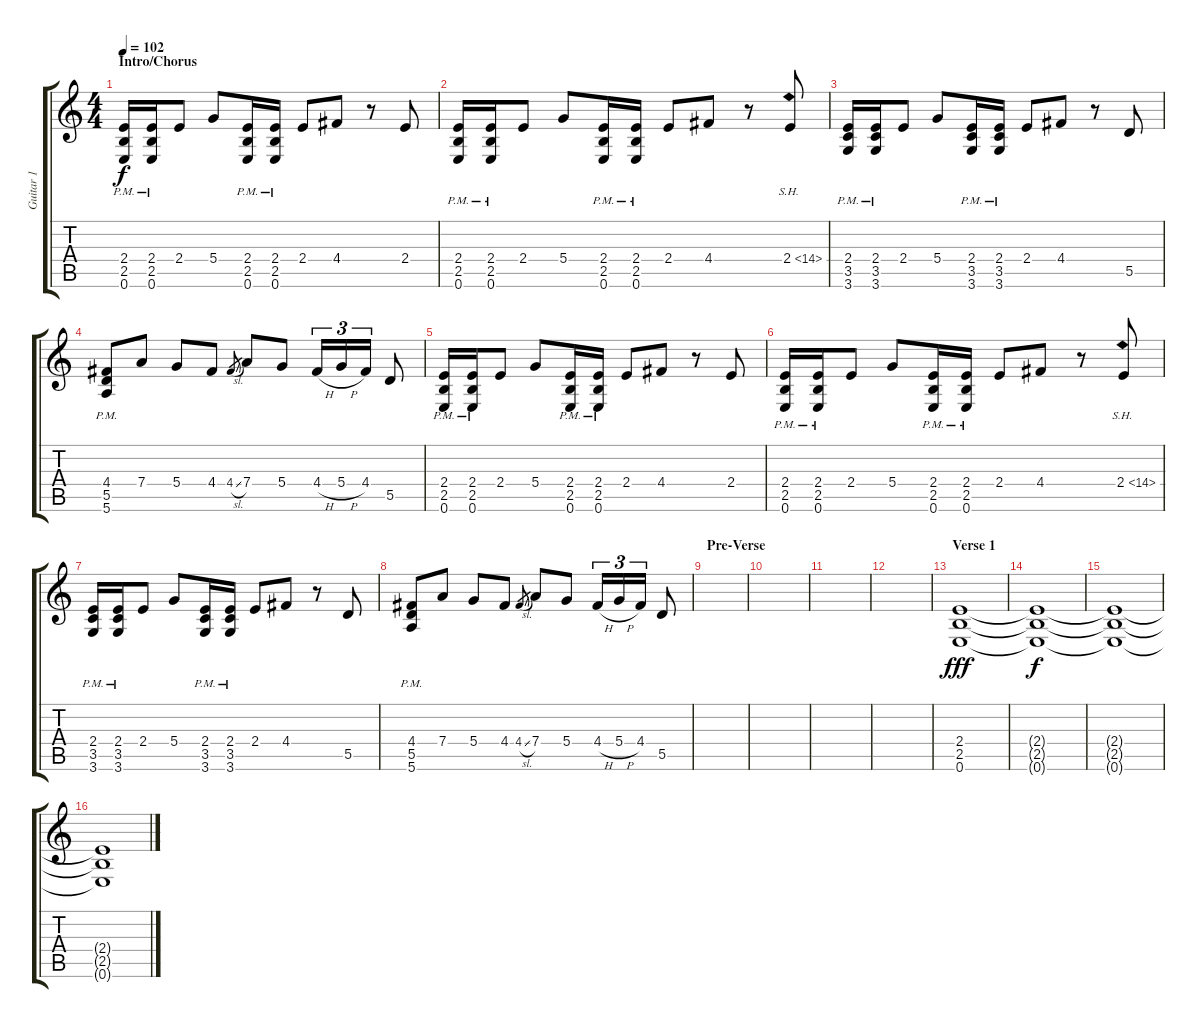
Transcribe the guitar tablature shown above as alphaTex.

\track ("Guitar 1" "Guitar 1") {instrument distortionguitar}
\staff {score tabs}
\tuning (E4 B3 G3 D3 A2 E2) {hide}
\ts (4 4)
\section ("" "Intro/Chorus")
\tempo 102
\clef g2
\ks c
(2.4{pm} 2.5{pm} 0.6{pm}).16{dy f instrument distortionguitar} (2.4{pm} 2.5{pm} 0.6{pm}).16 2.4.8 5.4.8 (2.4{pm} 2.5{pm} 0.6{pm}).16 (2.4{pm} 2.5{pm} 0.6{pm}).16 2.4.8 4.4.8 r.8 2.4.8 |
(2.4{pm} 2.5{pm} 0.6{pm}).16 (2.4{pm} 2.5{pm} 0.6{pm}).16 2.4.8 5.4.8 (2.4{pm} 2.5{pm} 0.6{pm}).16 (2.4{pm} 2.5{pm} 0.6{pm}).16 2.4.8 4.4.8 r.8 2.4{sh 12}.8 |
(2.4{pm} 3.5{pm} 3.6{pm}).16 (2.4{pm} 3.5{pm} 3.6{pm}).16 2.4.8 5.4.8 (2.4{pm} 3.5{pm} 3.6{pm}).16 (2.4{pm} 3.5{pm} 3.6{pm}).16 2.4.8 4.4.8 r.8 5.5.8 |
(4.4{pm} 5.5{pm} 5.6{pm}).8 7.4.8 5.4.8 4.4.8 4.4{sl}.8{gr} 7.4.8 5.4.8 4.4{h}.16{tu (3 2)} 5.4{h}.16{tu (3 2)} 4.4.16{tu (3 2)} 5.5.8 |
(2.4{pm} 2.5{pm} 0.6{pm}).16 (2.4{pm} 2.5{pm} 0.6{pm}).16 2.4.8 5.4.8 (2.4{pm} 2.5{pm} 0.6{pm}).16 (2.4{pm} 2.5{pm} 0.6{pm}).16 2.4.8 4.4.8 r.8 2.4.8 |
(2.4{pm} 2.5{pm} 0.6{pm}).16 (2.4{pm} 2.5{pm} 0.6{pm}).16 2.4.8 5.4.8 (2.4{pm} 2.5{pm} 0.6{pm}).16 (2.4{pm} 2.5{pm} 0.6{pm}).16 2.4.8 4.4.8 r.8 2.4{sh 12}.8 |
(2.4{pm} 3.5{pm} 3.6{pm}).16 (2.4{pm} 3.5{pm} 3.6{pm}).16 2.4.8 5.4.8 (2.4{pm} 3.5{pm} 3.6{pm}).16 (2.4{pm} 3.5{pm} 3.6{pm}).16 2.4.8 4.4.8 r.8 5.5.8 |
(4.4{pm} 5.5{pm} 5.6{pm}).8 7.4.8 5.4.8 4.4.8 4.4{sl}.8{gr} 7.4.8 5.4.8 4.4{h}.16{tu (3 2)} 5.4{h}.16{tu (3 2)} 4.4.16{tu (3 2)} 5.5.8 |
\section ("" "Pre-Verse ")
|
|
|
|
\section ("" "Verse 1")
(2.4 2.5 0.6).1{dy fff} |
(2.4{t} 2.5{t} 0.6{t}).1{dy f} |
(2.4{t} 2.5{t} 0.6{t}).1 |
(2.4{t} 2.5{t} 0.6{t}).1
